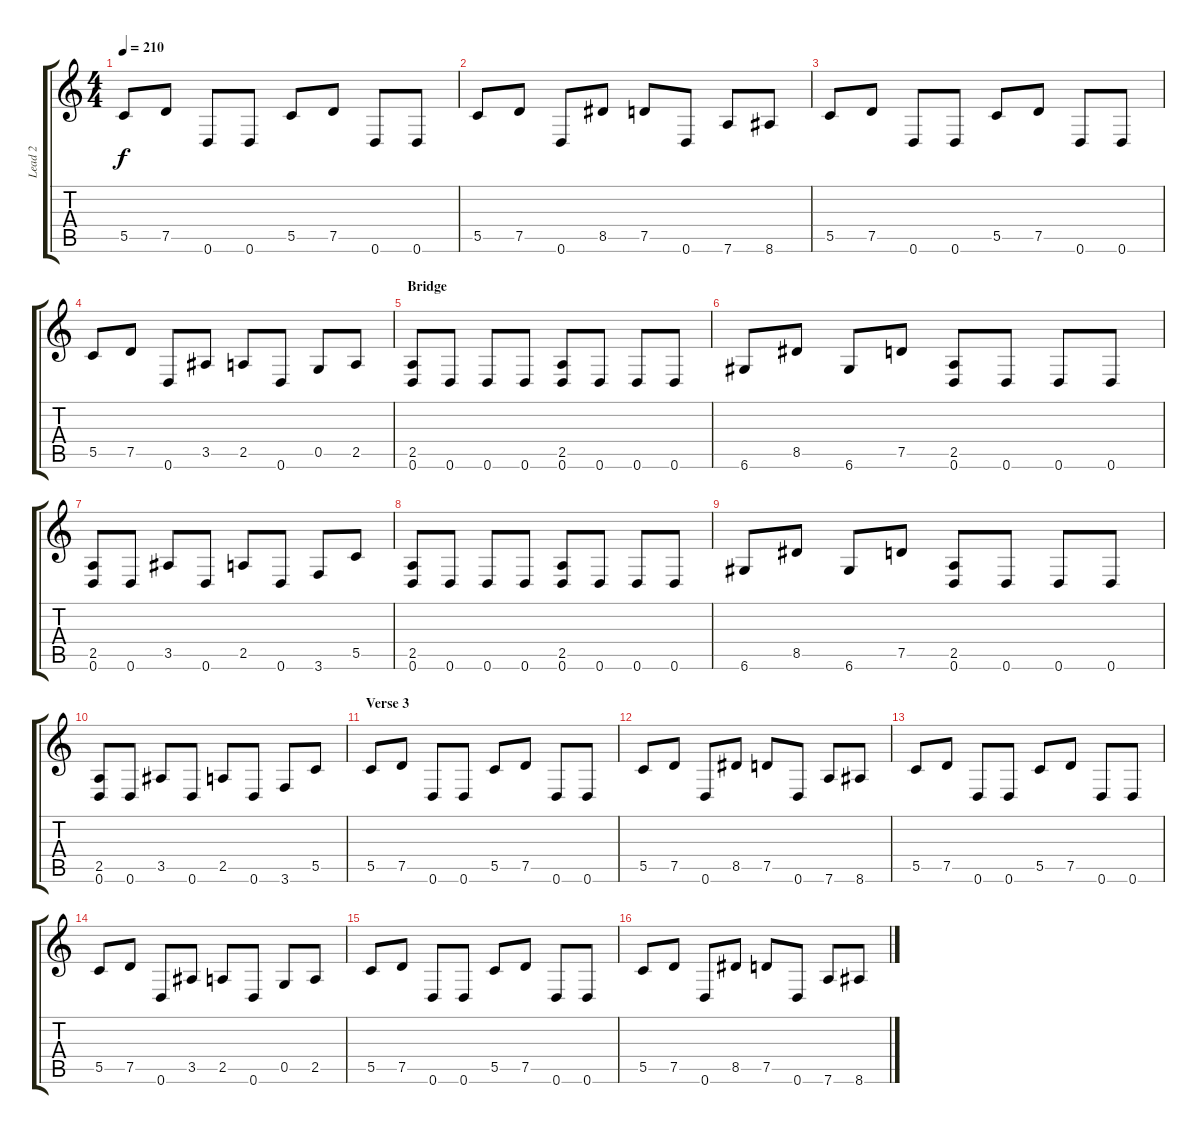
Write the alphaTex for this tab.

\track ("Lead 2" "Lead 2") {instrument overdrivenguitar}
\staff {score tabs}
\tuning (D4 A3 F3 C3 G2 D2) {hide}
\ts (4 4)
\tempo 210
\clef g2
\ks c
5.5.8{dy f} 7.5.8 0.6.8 0.6.8 5.5.8 7.5.8 0.6.8 0.6.8 |
5.5.8 7.5.8 0.6.8 8.5.8 7.5.8 0.6.8 7.6.8 8.6.8 |
5.5.8 7.5.8 0.6.8 0.6.8 5.5.8 7.5.8 0.6.8 0.6.8 |
5.5.8 7.5.8 0.6.8 3.5.8 2.5.8 0.6.8 0.5.8 2.5.8 |
\section ("" "Bridge")
(2.5 0.6).8 0.6.8 0.6.8 0.6.8 (2.5 0.6).8 0.6.8 0.6.8 0.6.8 |
6.6.8 8.5.8 6.6.8 7.5.8 (2.5 0.6).8 0.6.8 0.6.8 0.6.8 |
(2.5 0.6).8 0.6.8 3.5.8 0.6.8 2.5.8 0.6.8 3.6.8 5.5.8 |
(2.5 0.6).8 0.6.8 0.6.8 0.6.8 (2.5 0.6).8 0.6.8 0.6.8 0.6.8 |
6.6.8 8.5.8 6.6.8 7.5.8 (2.5 0.6).8 0.6.8 0.6.8 0.6.8 |
(2.5 0.6).8 0.6.8 3.5.8 0.6.8 2.5.8 0.6.8 3.6.8 5.5.8 |
\section ("" "Verse 3")
5.5.8 7.5.8 0.6.8 0.6.8 5.5.8 7.5.8 0.6.8 0.6.8 |
5.5.8 7.5.8 0.6.8 8.5.8 7.5.8 0.6.8 7.6.8 8.6.8 |
5.5.8 7.5.8 0.6.8 0.6.8 5.5.8 7.5.8 0.6.8 0.6.8 |
5.5.8 7.5.8 0.6.8 3.5.8 2.5.8 0.6.8 0.5.8 2.5.8 |
5.5.8 7.5.8 0.6.8 0.6.8 5.5.8 7.5.8 0.6.8 0.6.8 |
5.5.8 7.5.8 0.6.8 8.5.8 7.5.8 0.6.8 7.6.8 8.6.8
